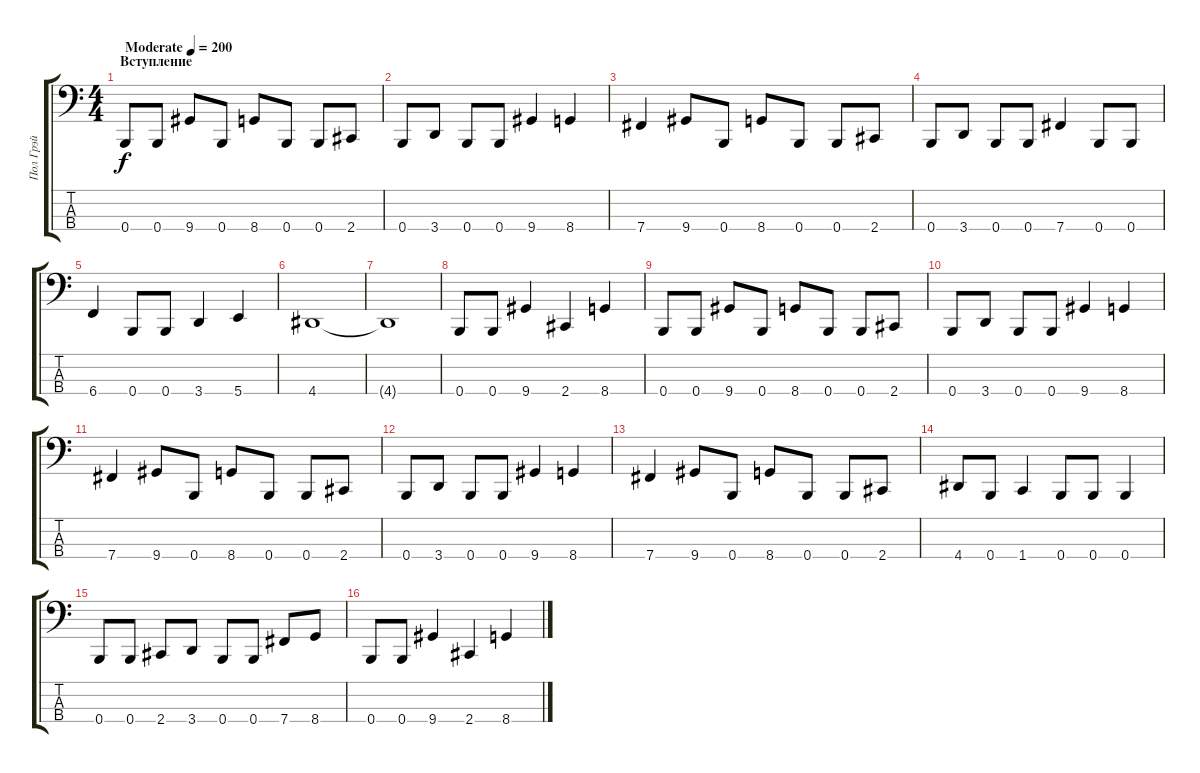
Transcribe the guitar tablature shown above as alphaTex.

\track ("Пол Грэй" "Пол Грэй") {instrument electricbasspick}
\staff {score tabs}
\tuning (E2 B1 Gb1 B0) {hide}
\ts (4 4)
\section ("" "Вступление")
\tempo (200 "Moderate")
\clef f4
\ks c
0.4.8{dy f instrument electricbasspick} 0.4.8 9.4.8 0.4.8 8.4.8 0.4.8 0.4.8 2.4.8 |
0.4.8 3.4.8 0.4.8 0.4.8 9.4.4 8.4.4 |
7.4.4 9.4.8 0.4.8 8.4.8 0.4.8 0.4.8 2.4.8 |
0.4.8 3.4.8 0.4.8 0.4.8 7.4.4 0.4.8 0.4.8 |
6.4.4 0.4.8 0.4.8 3.4.4 5.4.4 |
4.4.1 |
4.4{t}.1 |
0.4.8 0.4.8 9.4.4 2.4.4 8.4.4 |
0.4.8 0.4.8 9.4.8 0.4.8 8.4.8 0.4.8 0.4.8 2.4.8 |
0.4.8 3.4.8 0.4.8 0.4.8 9.4.4 8.4.4 |
7.4.4 9.4.8 0.4.8 8.4.8 0.4.8 0.4.8 2.4.8 |
0.4.8 3.4.8 0.4.8 0.4.8 9.4.4 8.4.4 |
7.4.4 9.4.8 0.4.8 8.4.8 0.4.8 0.4.8 2.4.8 |
4.4.8 0.4.8 1.4.4 0.4.8 0.4.8 0.4.4 |
0.4.8 0.4.8 2.4.8 3.4.8 0.4.8 0.4.8 7.4.8 8.4.8 |
0.4.8 0.4.8 9.4.4 2.4.4 8.4.4
